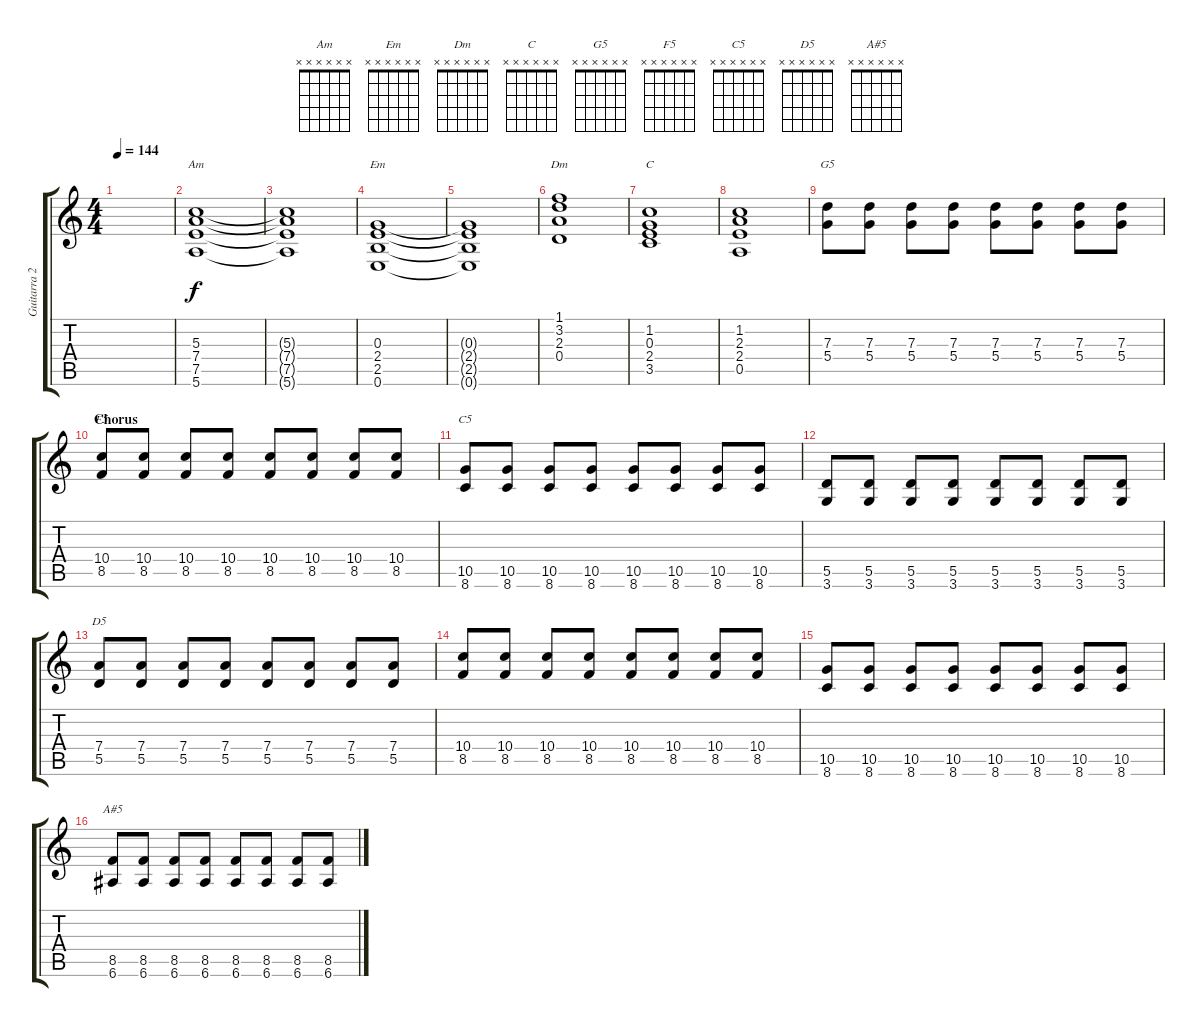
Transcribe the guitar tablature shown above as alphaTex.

\track ("Guitarra 2" "Guitarra 2") {instrument distortionguitar}
\staff {score tabs}
\tuning (E4 B3 G3 D3 A2 E2) {hide}
\chord ("Am" x x x x x x)
\chord ("Em" x x x x x x)
\chord ("Dm" x x x x x x)
\chord ("C" x x x x x x)
\chord ("G5" x x x x x x)
\chord ("F5" x x x x x x)
\chord ("C5" x x x x x x)
\chord ("D5" x x x x x x)
\chord ("A#5" x x x x x x)
\ts (4 4)
\tempo 144
\clef g2
\ks c
|
(5.3 7.4 7.5 5.6).1{ch "Am"} |
(5.3{t} 7.4{t} 7.5{t} 5.6{t}).1 |
(0.3 2.4 2.5 0.6).1{ch "Em"} |
(0.3{t} 2.4{t} 2.5{t} 0.6{t}).1 |
(1.1 3.2 2.3 0.4).1{ch "Dm"} |
(1.2 0.3 2.4 3.5).1{ch "C"} |
(1.2 2.3 2.4 0.5).1 |
(7.3 5.4).8{ch "G5" dy f} (7.3 5.4).8 (7.3 5.4).8 (7.3 5.4).8 (7.3 5.4).8 (7.3 5.4).8 (7.3 5.4).8 (7.3 5.4).8 |
\section ("" "Chorus")
(10.4 8.5).8{ch "F5"} (10.4 8.5).8 (10.4 8.5).8 (10.4 8.5).8 (10.4 8.5).8 (10.4 8.5).8 (10.4 8.5).8 (10.4 8.5).8 |
(10.5 8.6).8{ch "C5"} (10.5 8.6).8 (10.5 8.6).8 (10.5 8.6).8 (10.5 8.6).8 (10.5 8.6).8 (10.5 8.6).8 (10.5 8.6).8 |
(5.5 3.6).8 (5.5 3.6).8 (5.5 3.6).8 (5.5 3.6).8 (5.5 3.6).8 (5.5 3.6).8 (5.5 3.6).8 (5.5 3.6).8 |
(7.4 5.5).8{ch "D5"} (7.4 5.5).8 (7.4 5.5).8 (7.4 5.5).8 (7.4 5.5).8 (7.4 5.5).8 (7.4 5.5).8 (7.4 5.5).8 |
(10.4 8.5).8 (10.4 8.5).8 (10.4 8.5).8 (10.4 8.5).8 (10.4 8.5).8 (10.4 8.5).8 (10.4 8.5).8 (10.4 8.5).8 |
(10.5 8.6).8 (10.5 8.6).8 (10.5 8.6).8 (10.5 8.6).8 (10.5 8.6).8 (10.5 8.6).8 (10.5 8.6).8 (10.5 8.6).8 |
(8.5 6.6).8{ch "A#5"} (8.5 6.6).8 (8.5 6.6).8 (8.5 6.6).8 (8.5 6.6).8 (8.5 6.6).8 (8.5 6.6).8 (8.5 6.6).8
